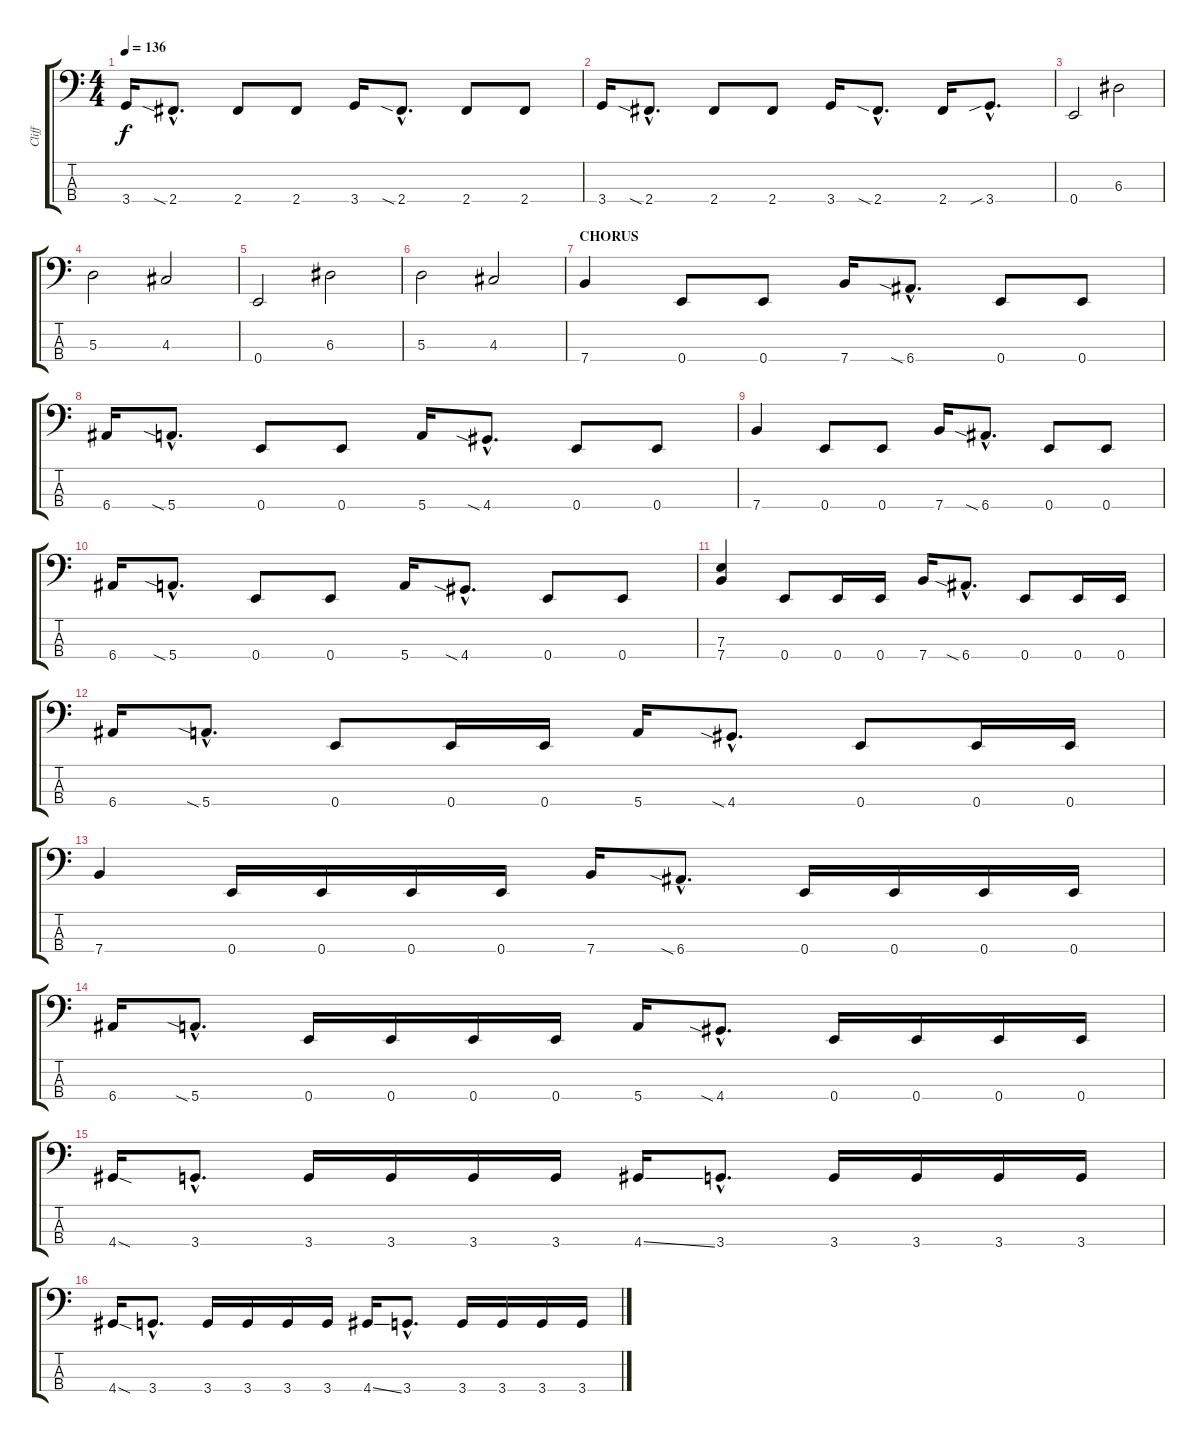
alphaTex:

\track ("Cliff" "Cliff") {instrument electricbassfinger}
\staff {score tabs}
\tuning (G2 D2 A1 E1) {hide}
\ts (4 4)
\tempo 136
\clef f4
\ks c
3.4.16{dy f} 2.4{sia hac}.8{d} 2.4.8 2.4.8 3.4.16 2.4{sia hac}.8{d} 2.4.8 2.4.8 |
3.4.16 2.4{sia hac}.8{d} 2.4.8 2.4.8 3.4.16 2.4{sia hac}.8{d} 2.4.16 3.4{sib hac}.8{d} |
0.4.2 6.3.2 |
5.3.2 4.3.2 |
0.4.2 6.3.2 |
5.3.2 4.3.2 |
\section ("" "CHORUS")
7.4.4 0.4.8 0.4.8 7.4.16 6.4{sia hac}.8{d} 0.4.8 0.4.8 |
6.4.16 5.4{sia hac}.8{d} 0.4.8 0.4.8 5.4.16 4.4{sia hac}.8{d} 0.4.8 0.4.8 |
7.4.4 0.4.8 0.4.8 7.4.16 6.4{sia hac}.8{d} 0.4.8 0.4.8 |
6.4.16 5.4{sia hac}.8{d} 0.4.8 0.4.8 5.4.16 4.4{sia hac}.8{d} 0.4.8 0.4.8 |
(7.3 7.4).4 0.4.8 0.4.16 0.4.16 7.4.16 6.4{sia hac}.8{d} 0.4.8 0.4.16 0.4.16 |
6.4.16 5.4{sia hac}.8{d} 0.4.8 0.4.16 0.4.16 5.4.16 4.4{sia hac}.8{d} 0.4.8 0.4.16 0.4.16 |
7.4.4 0.4.16 0.4.16 0.4.16 0.4.16 7.4.16 6.4{sia hac}.8{d} 0.4.16 0.4.16 0.4.16 0.4.16 |
6.4.16 5.4{sia hac}.8{d} 0.4.16 0.4.16 0.4.16 0.4.16 5.4.16 4.4{sia hac}.8{d} 0.4.16 0.4.16 0.4.16 0.4.16 |
4.4{sod}.16 3.4{hac}.8{d} 3.4.16 3.4.16 3.4.16 3.4.16 4.4{ss}.16 3.4{hac}.8{d} 3.4.16 3.4.16 3.4.16 3.4.16 |
4.4{sod}.16 3.4{hac}.8{d} 3.4.16 3.4.16 3.4.16 3.4.16 4.4{ss}.16 3.4{hac}.8{d} 3.4.16 3.4.16 3.4.16 3.4.16
